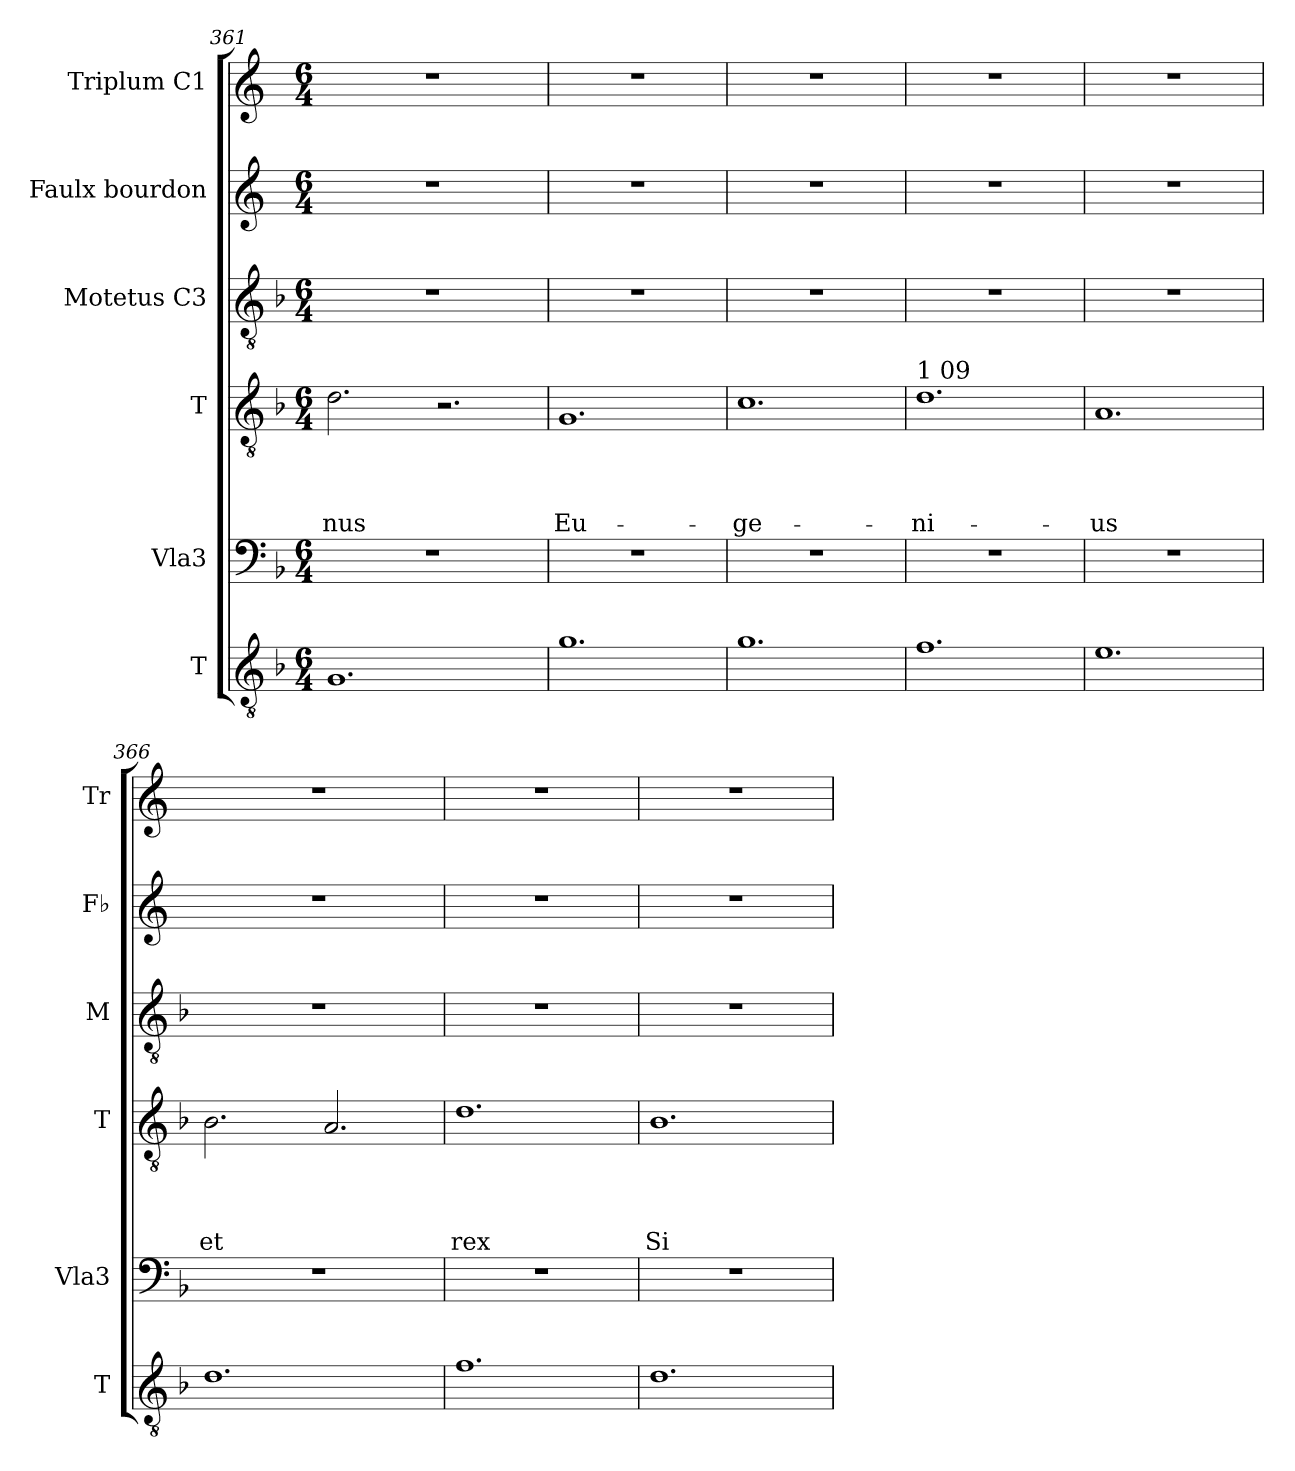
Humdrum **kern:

**kern	**kern	**kern	**text	**text	**text	**text	**kern	**kern	**kern
*part6	*part5	*part4	*part4	*part4	*part4	*part4	*part3	*part2	*part1
*staff6	*staff5	*staff4	*staff4	*staff4	*staff4	*staff4	*staff3	*staff2	*staff1
*I"T	*I"Vla3	*I"T	*	*	*	*	*I"Motetus C3	*I"Faulx bourdon	*I"Triplum C1
*I'T	*I'Vla3	*I'T	*	*	*	*	*I'M	*I'Fb	*I'Tr
*clefGv2	*clefF4	*clefGv2	*	*	*	*	*clefGv2	*clefG2	*clefG2
*	*	*	*	*	*	*	*	*ITrd-3c-5	*ITrd-3c-5
*k[b-]	*k[b-]	*k[b-]	*	*	*	*	*k[b-]	*k[b-]	*k[b-]
*F:	*F:	*F:	*	*	*	*	*F:	*F:	*F:
*M6/4	*M6/4	*M6/4	*	*	*	*	*M6/4	*M6/4	*M6/4
=361	=361	=361	=361	=361	=361	=361	=361	=361	=361
!	!	!	!	!	!	!LO:LY:b	!	!	!
1.G	1.r	2.d\	.	.	.	-nus	1.r	1.r	1.r
.	.	2.r	.	.	.	.	.	.	.
=362	=362	=362	=362	=362	=362	=362	=362	=362	=362
!	!	!	!	!	!	!LO:LY:b	!	!	!
1.g	1.r	1.G	.	.	.	Eu-	1.r	1.r	1.r
=363	=363	=363	=363	=363	=363	=363	=363	=363	=363
!	!	!	!	!	!	!LO:LY:b	!	!	!
1.g	1.r	1.c	.	.	.	-ge-	1.r	1.r	1.r
!!LO:LB:g=z
=364	=364	=364	=364	=364	=364	=364	=364	=364	=364
!	!	!LO:TX:a:t=1 09	!	!	!	!	!	!	!
!	!	!	!	!	!	!LO:LY:b	!	!	!
1.f	1.r	1.d	.	.	.	-ni-	1.r	1.r	1.r
=365	=365	=365	=365	=365	=365	=365	=365	=365	=365
!	!	!	!	!	!	!LO:LY:b	!	!	!
1.e	1.r	1.A	.	.	.	-us	1.r	1.r	1.r
=366	=366	=366	=366	=366	=366	=366	=366	=366	=366
!	!	!	!	!	!	!LO:LY:b	!	!	!
1.d	1.r	2.B-\	.	.	.	et	1.r	1.r	1.r
.	.	2.A/	.	.	.	.	.	.	.
=367	=367	=367	=367	=367	=367	=367	=367	=367	=367
!	!	!	!	!	!	!LO:LY:b	!	!	!
1.f	1.r	1.d	.	.	.	rex	1.r	1.r	1.r
=368	=368	=368	=368	=368	=368	=368	=368	=368	=368
!	!	!	!	!	!	!LO:LY:b	!	!	!
1.d	1.r	1.B-	.	.	.	Si-	1.r	1.r	1.r
=	=	=	=	=	=	=	=	=	=
*-	*-	*-	*-	*-	*-	*-	*-	*-	*-
